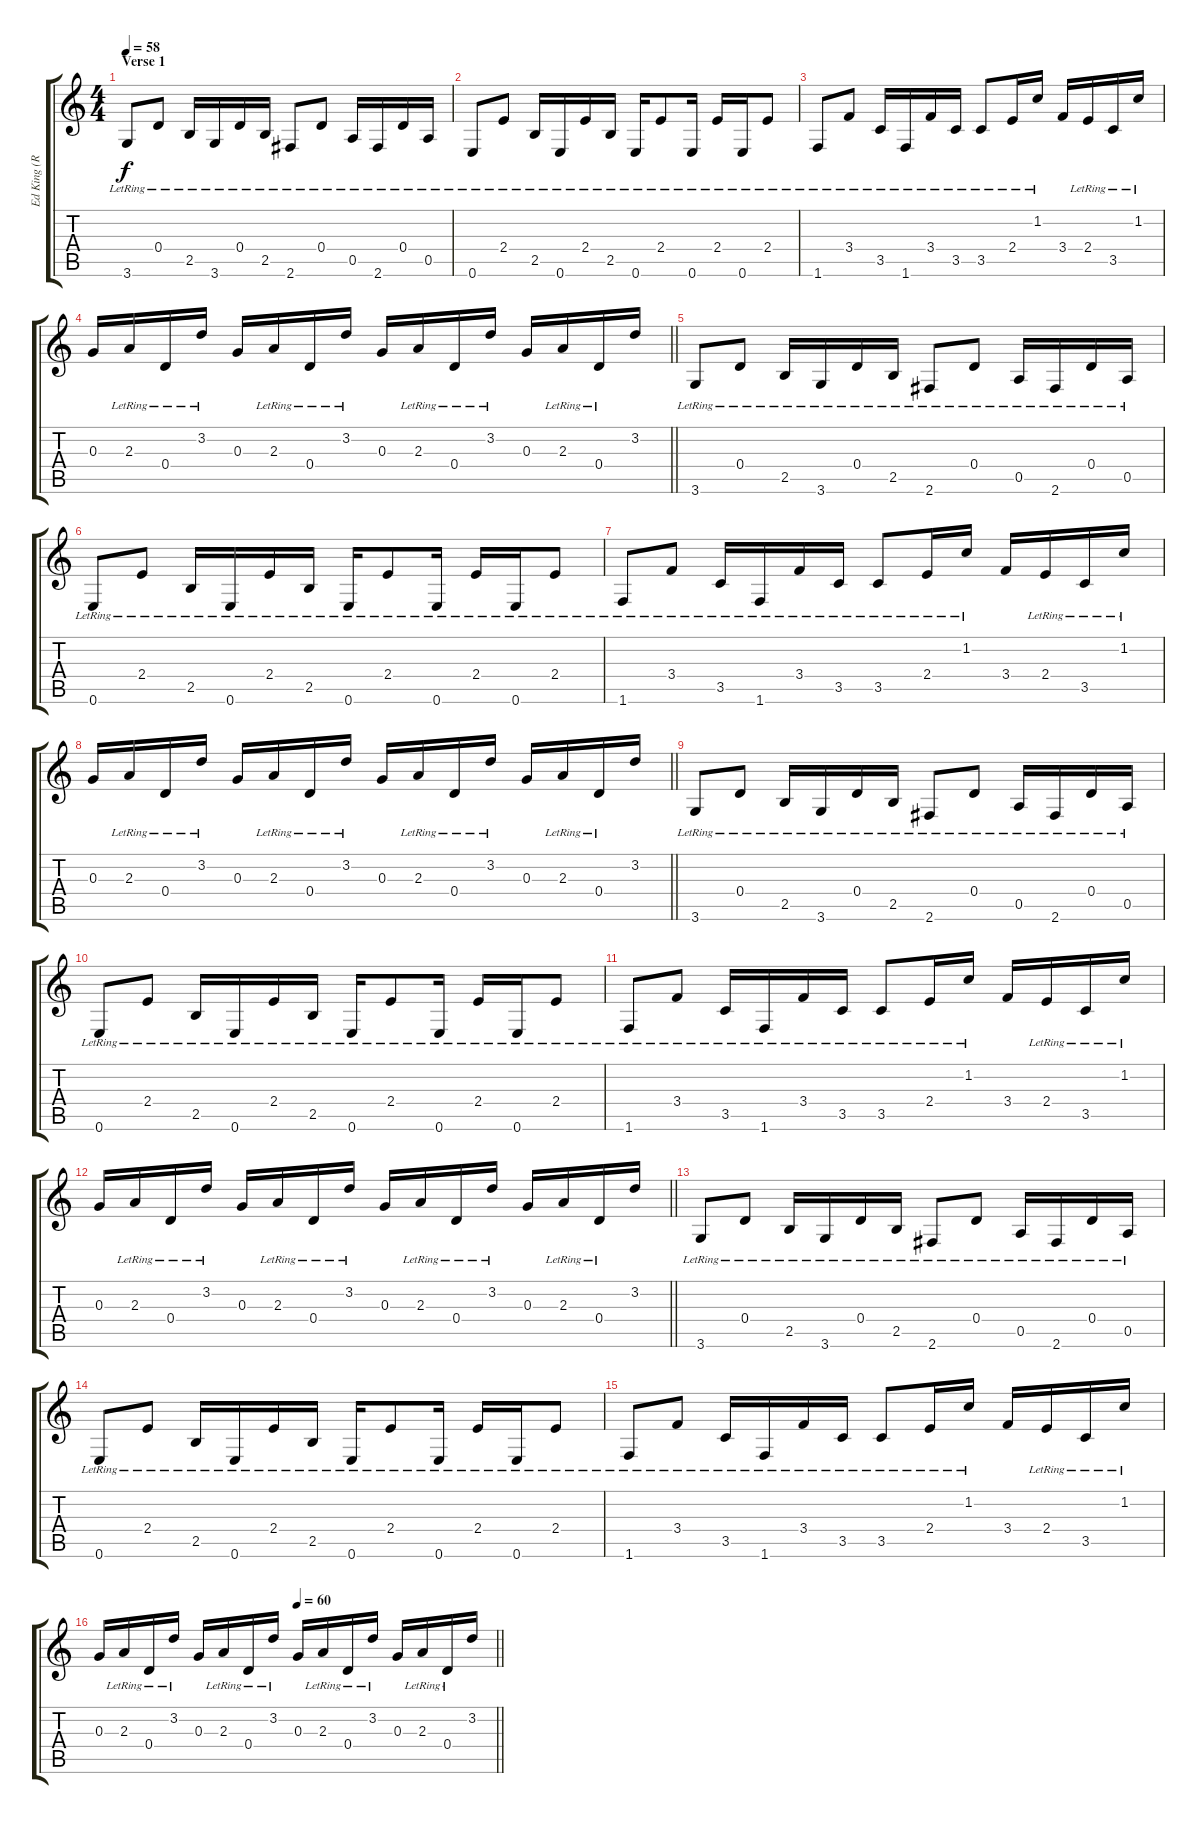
\track ("Ed King (Rhythm/Solo guitar)" "Ed King (R") {instrument distortionguitar}
\staff {score tabs}
\tuning (E4 B3 G3 D3 A2 E2) {hide}
\ts (4 4)
\section ("" "Verse 1")
\tempo 58
\clef g2
\ks c
3.6{lr}.8{dy f} 0.4{lr}.8 2.5{lr}.16 3.6{lr}.16 0.4{lr}.16 2.5{lr}.16 2.6{lr}.8 0.4{lr}.8 0.5{lr}.16 2.6{lr}.16 0.4{lr}.16 0.5{lr}.16 |
0.6{lr}.8 2.4{lr}.8 2.5{lr}.16 0.6{lr}.16 2.4{lr}.16 2.5{lr}.16 0.6{lr}.16 2.4{lr}.8 0.6{lr}.16 2.4{lr}.16 0.6{lr}.16 2.4{lr}.8 |
1.6{lr}.8 3.4{lr}.8 3.5{lr}.16 1.6{lr}.16 3.4{lr}.16 3.5{lr}.16 3.5{lr}.8 2.4{lr}.16 1.2{lr}.16 3.4.16 2.4{lr}.16 3.5{lr}.16 1.2{lr}.16 |
\barLineRight lightlight
0.3.16 2.3{lr}.16 0.4{lr}.16 3.2{lr}.16 0.3.16 2.3{lr}.16 0.4{lr}.16 3.2{lr}.16 0.3.16 2.3{lr}.16 0.4{lr}.16 3.2{lr}.16 0.3.16 2.3{lr}.16 0.4{lr}.16 3.2.16 |
3.6{lr}.8 0.4{lr}.8 2.5{lr}.16 3.6{lr}.16 0.4{lr}.16 2.5{lr}.16 2.6{lr}.8 0.4{lr}.8 0.5{lr}.16 2.6{lr}.16 0.4{lr}.16 0.5{lr}.16 |
0.6{lr}.8 2.4{lr}.8 2.5{lr}.16 0.6{lr}.16 2.4{lr}.16 2.5{lr}.16 0.6{lr}.16 2.4{lr}.8 0.6{lr}.16 2.4{lr}.16 0.6{lr}.16 2.4{lr}.8 |
1.6{lr}.8 3.4{lr}.8 3.5{lr}.16 1.6{lr}.16 3.4{lr}.16 3.5{lr}.16 3.5{lr}.8 2.4{lr}.16 1.2{lr}.16 3.4.16 2.4{lr}.16 3.5{lr}.16 1.2{lr}.16 |
\barLineRight lightlight
0.3.16 2.3{lr}.16 0.4{lr}.16 3.2{lr}.16 0.3.16 2.3{lr}.16 0.4{lr}.16 3.2{lr}.16 0.3.16 2.3{lr}.16 0.4{lr}.16 3.2{lr}.16 0.3.16 2.3{lr}.16 0.4{lr}.16 3.2.16 |
3.6{lr}.8 0.4{lr}.8 2.5{lr}.16 3.6{lr}.16 0.4{lr}.16 2.5{lr}.16 2.6{lr}.8 0.4{lr}.8 0.5{lr}.16 2.6{lr}.16 0.4{lr}.16 0.5{lr}.16 |
0.6{lr}.8 2.4{lr}.8 2.5{lr}.16 0.6{lr}.16 2.4{lr}.16 2.5{lr}.16 0.6{lr}.16 2.4{lr}.8 0.6{lr}.16 2.4{lr}.16 0.6{lr}.16 2.4{lr}.8 |
1.6{lr}.8 3.4{lr}.8 3.5{lr}.16 1.6{lr}.16 3.4{lr}.16 3.5{lr}.16 3.5{lr}.8 2.4{lr}.16 1.2{lr}.16 3.4.16 2.4{lr}.16 3.5{lr}.16 1.2{lr}.16 |
\barLineRight lightlight
0.3.16 2.3{lr}.16 0.4{lr}.16 3.2{lr}.16 0.3.16 2.3{lr}.16 0.4{lr}.16 3.2{lr}.16 0.3.16 2.3{lr}.16 0.4{lr}.16 3.2{lr}.16 0.3.16 2.3{lr}.16 0.4{lr}.16 3.2.16 |
3.6{lr}.8 0.4{lr}.8 2.5{lr}.16 3.6{lr}.16 0.4{lr}.16 2.5{lr}.16 2.6{lr}.8 0.4{lr}.8 0.5{lr}.16 2.6{lr}.16 0.4{lr}.16 0.5{lr}.16 |
0.6{lr}.8 2.4{lr}.8 2.5{lr}.16 0.6{lr}.16 2.4{lr}.16 2.5{lr}.16 0.6{lr}.16 2.4{lr}.8 0.6{lr}.16 2.4{lr}.16 0.6{lr}.16 2.4{lr}.8 |
1.6{lr}.8 3.4{lr}.8 3.5{lr}.16 1.6{lr}.16 3.4{lr}.16 3.5{lr}.16 3.5{lr}.8 2.4{lr}.16 1.2{lr}.16 3.4.16 2.4{lr}.16 3.5{lr}.16 1.2{lr}.16 |
\tempo (60 0.5)
\barLineRight lightlight
0.3.16 2.3{lr}.16 0.4{lr}.16 3.2{lr}.16 0.3.16 2.3{lr}.16 0.4{lr}.16 3.2{lr}.16 0.3.16 2.3{lr}.16 0.4{lr}.16 3.2{lr}.16 0.3.16 2.3{lr}.16 0.4{lr}.16 3.2.16
